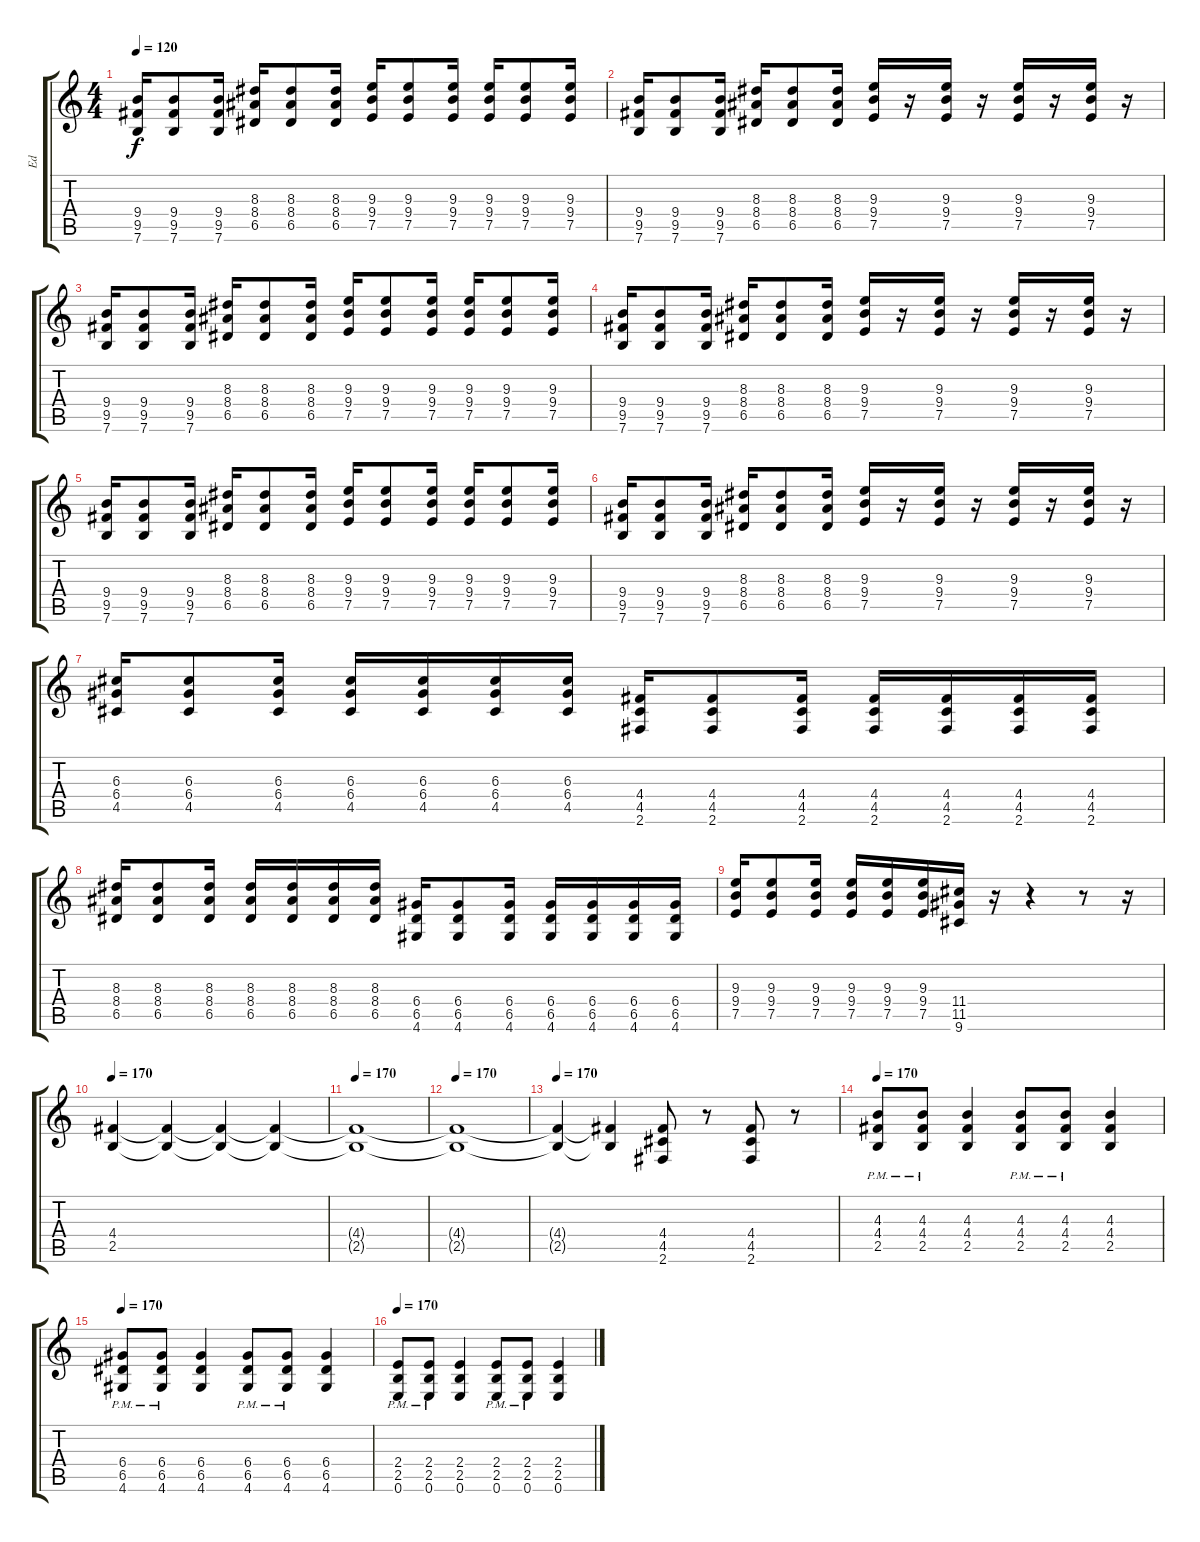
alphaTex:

\track ("Ed" "Ed") {instrument distortionguitar}
\staff {score tabs}
\tuning (E4 B3 G3 D3 A2 E2) {hide}
\ts (4 4)
\tempo 120
\clef g2
\ks c
(9.4 9.5 7.6).16{dy f} (9.4 9.5 7.6).8 (9.4 9.5 7.6).16 (8.3 8.4 6.5).16 (8.3 8.4 6.5).8 (8.3 8.4 6.5).16 (9.3 9.4 7.5).16 (9.3 9.4 7.5).8 (9.3 9.4 7.5).16 (9.3 9.4 7.5).16 (9.3 9.4 7.5).8 (9.3 9.4 7.5).16 |
(9.4 9.5 7.6).16 (9.4 9.5 7.6).8 (9.4 9.5 7.6).16 (8.3 8.4 6.5).16 (8.3 8.4 6.5).8 (8.3 8.4 6.5).16 (9.3 9.4 7.5).16 r.16 (9.3 9.4 7.5).16 r.16 (9.3 9.4 7.5).16 r.16 (9.3 9.4 7.5).16 r.16 |
(9.4 9.5 7.6).16 (9.4 9.5 7.6).8 (9.4 9.5 7.6).16 (8.3 8.4 6.5).16 (8.3 8.4 6.5).8 (8.3 8.4 6.5).16 (9.3 9.4 7.5).16 (9.3 9.4 7.5).8 (9.3 9.4 7.5).16 (9.3 9.4 7.5).16 (9.3 9.4 7.5).8 (9.3 9.4 7.5).16 |
(9.4 9.5 7.6).16 (9.4 9.5 7.6).8 (9.4 9.5 7.6).16 (8.3 8.4 6.5).16 (8.3 8.4 6.5).8 (8.3 8.4 6.5).16 (9.3 9.4 7.5).16 r.16 (9.3 9.4 7.5).16 r.16 (9.3 9.4 7.5).16 r.16 (9.3 9.4 7.5).16 r.16 |
(9.4 9.5 7.6).16 (9.4 9.5 7.6).8 (9.4 9.5 7.6).16 (8.3 8.4 6.5).16 (8.3 8.4 6.5).8 (8.3 8.4 6.5).16 (9.3 9.4 7.5).16 (9.3 9.4 7.5).8 (9.3 9.4 7.5).16 (9.3 9.4 7.5).16 (9.3 9.4 7.5).8 (9.3 9.4 7.5).16 |
(9.4 9.5 7.6).16 (9.4 9.5 7.6).8 (9.4 9.5 7.6).16 (8.3 8.4 6.5).16 (8.3 8.4 6.5).8 (8.3 8.4 6.5).16 (9.3 9.4 7.5).16 r.16 (9.3 9.4 7.5).16 r.16 (9.3 9.4 7.5).16 r.16 (9.3 9.4 7.5).16 r.16 |
(6.3 6.4 4.5).16 (6.3 6.4 4.5).8 (6.3 6.4 4.5).16 (6.3 6.4 4.5).16 (6.3 6.4 4.5).16 (6.3 6.4 4.5).16 (6.3 6.4 4.5).16 (4.4 4.5 2.6).16 (4.4 4.5 2.6).8 (4.4 4.5 2.6).16 (4.4 4.5 2.6).16 (4.4 4.5 2.6).16 (4.4 4.5 2.6).16 (4.4 4.5 2.6).16 |
(8.3 8.4 6.5).16 (8.3 8.4 6.5).8 (8.3 8.4 6.5).16 (8.3 8.4 6.5).16 (8.3 8.4 6.5).16 (8.3 8.4 6.5).16 (8.3 8.4 6.5).16 (6.4 6.5 4.6).16 (6.4 6.5 4.6).8 (6.4 6.5 4.6).16 (6.4 6.5 4.6).16 (6.4 6.5 4.6).16 (6.4 6.5 4.6).16 (6.4 6.5 4.6).16 |
(9.3 9.4 7.5).16 (9.3 9.4 7.5).8 (9.3 9.4 7.5).16 (9.3 9.4 7.5).16 (9.3 9.4 7.5).16 (9.3 9.4 7.5).16 (11.4 11.5 9.6).16 r.16 r.4 r.8 r.16 |
\tempo 170
(4.4 2.5).4 (4.4{t} 2.5{t}).4 (4.4{t} 2.5{t}).4 (4.4{t} 2.5{t}).4 |
\tempo 170
(4.4{t} 2.5{t}).1 |
\tempo 170
(4.4{t} 2.5{t}).1 |
\tempo 170
(4.4{t} 2.5{t}).4 (4.4{t} 2.5{t}).4 (4.4 4.5 2.6).8 r.8 (4.4 4.5 2.6).8 r.8 |
\tempo 170
(4.3{pm} 4.4{pm} 2.5{pm}).8 (4.3{pm} 4.4{pm} 2.5{pm}).8 (4.3 4.4 2.5).4 (4.3{pm} 4.4{pm} 2.5{pm}).8 (4.3{pm} 4.4{pm} 2.5{pm}).8 (4.3 4.4 2.5).4 |
\tempo 170
(6.4{pm} 6.5{pm} 4.6{pm}).8 (6.4{pm} 6.5{pm} 4.6{pm}).8 (6.4 6.5 4.6).4 (6.4{pm} 6.5{pm} 4.6{pm}).8 (6.4{pm} 6.5{pm} 4.6{pm}).8 (6.4 6.5 4.6).4 |
\tempo 170
(2.4{pm} 2.5{pm} 0.6{pm}).8 (2.4{pm} 2.5{pm} 0.6{pm}).8 (2.4 2.5 0.6).4 (2.4{pm} 2.5{pm} 0.6{pm}).8 (2.4{pm} 2.5{pm} 0.6{pm}).8 (2.4 2.5 0.6).4
